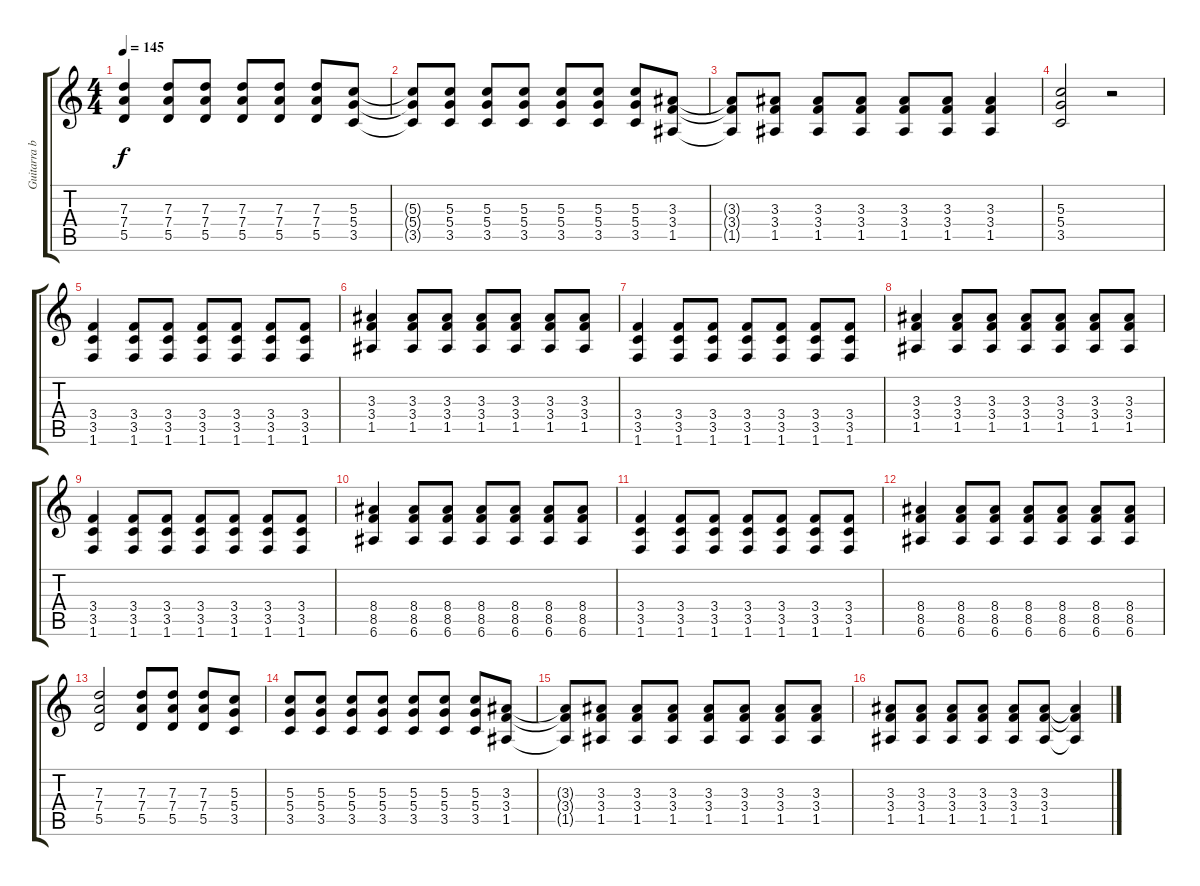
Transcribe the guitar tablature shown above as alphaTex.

\track ("Guitarra base" "Guitarra b") {instrument overdrivenguitar}
\staff {score tabs}
\tuning (E4 B3 G3 D3 A2 E2) {hide}
\ts (4 4)
\tempo 145
\clef g2
\ks c
(7.3 7.4 5.5).4{dy f} (7.3 7.4 5.5).8 (7.3 7.4 5.5).8 (7.3 7.4 5.5).8 (7.3 7.4 5.5).8 (7.3 7.4 5.5).8 (5.3 5.4 3.5).8 |
(5.3{t} 5.4{t} 3.5{t}).8 (5.3 5.4 3.5).8 (5.3 5.4 3.5).8 (5.3 5.4 3.5).8 (5.3 5.4 3.5).8 (5.3 5.4 3.5).8 (5.3 5.4 3.5).8 (3.3 3.4 1.5).8 |
(3.3{t} 3.4{t} 1.5{t}).8 (3.3 3.4 1.5).8 (3.3 3.4 1.5).8 (3.3 3.4 1.5).8 (3.3 3.4 1.5).8 (3.3 3.4 1.5).8 (3.3 3.4 1.5).4 |
(5.3 5.4 3.5).2 r.2 |
(3.4 3.5 1.6).4 (3.4 3.5 1.6).8 (3.4 3.5 1.6).8 (3.4 3.5 1.6).8 (3.4 3.5 1.6).8 (3.4 3.5 1.6).8 (3.4 3.5 1.6).8 |
(3.3 3.4 1.5).4 (3.3 3.4 1.5).8 (3.3 3.4 1.5).8 (3.3 3.4 1.5).8 (3.3 3.4 1.5).8 (3.3 3.4 1.5).8 (3.3 3.4 1.5).8 |
(3.4 3.5 1.6).4 (3.4 3.5 1.6).8 (3.4 3.5 1.6).8 (3.4 3.5 1.6).8 (3.4 3.5 1.6).8 (3.4 3.5 1.6).8 (3.4 3.5 1.6).8 |
(3.3 3.4 1.5).4 (3.3 3.4 1.5).8 (3.3 3.4 1.5).8 (3.3 3.4 1.5).8 (3.3 3.4 1.5).8 (3.3 3.4 1.5).8 (3.3 3.4 1.5).8 |
(3.4 3.5 1.6).4 (3.4 3.5 1.6).8 (3.4 3.5 1.6).8 (3.4 3.5 1.6).8 (3.4 3.5 1.6).8 (3.4 3.5 1.6).8 (3.4 3.5 1.6).8 |
(8.4 8.5 6.6).4 (8.4 8.5 6.6).8 (8.4 8.5 6.6).8 (8.4 8.5 6.6).8 (8.4 8.5 6.6).8 (8.4 8.5 6.6).8 (8.4 8.5 6.6).8 |
(3.4 3.5 1.6).4 (3.4 3.5 1.6).8 (3.4 3.5 1.6).8 (3.4 3.5 1.6).8 (3.4 3.5 1.6).8 (3.4 3.5 1.6).8 (3.4 3.5 1.6).8 |
(8.4 8.5 6.6).4 (8.4 8.5 6.6).8 (8.4 8.5 6.6).8 (8.4 8.5 6.6).8 (8.4 8.5 6.6).8 (8.4 8.5 6.6).8 (8.4 8.5 6.6).8 |
(7.3 7.4 5.5).2 (7.3 7.4 5.5).8 (7.3 7.4 5.5).8 (7.3 7.4 5.5).8 (5.3 5.4 3.5).8 |
(5.3 5.4 3.5).8 (5.3 5.4 3.5).8 (5.3 5.4 3.5).8 (5.3 5.4 3.5).8 (5.3 5.4 3.5).8 (5.3 5.4 3.5).8 (5.3 5.4 3.5).8 (3.3 3.4 1.5).8 |
(3.3{t} 3.4{t} 1.5{t}).8 (3.3 3.4 1.5).8 (3.3 3.4 1.5).8 (3.3 3.4 1.5).8 (3.3 3.4 1.5).8 (3.3 3.4 1.5).8 (3.3 3.4 1.5).8 (3.3 3.4 1.5).8 |
(3.3 3.4 1.5).8 (3.3 3.4 1.5).8 (3.3 3.4 1.5).8 (3.3 3.4 1.5).8 (3.3 3.4 1.5).8 (3.3 3.4 1.5).8 (3.3{t} 3.4{t} 1.5{t}).4
